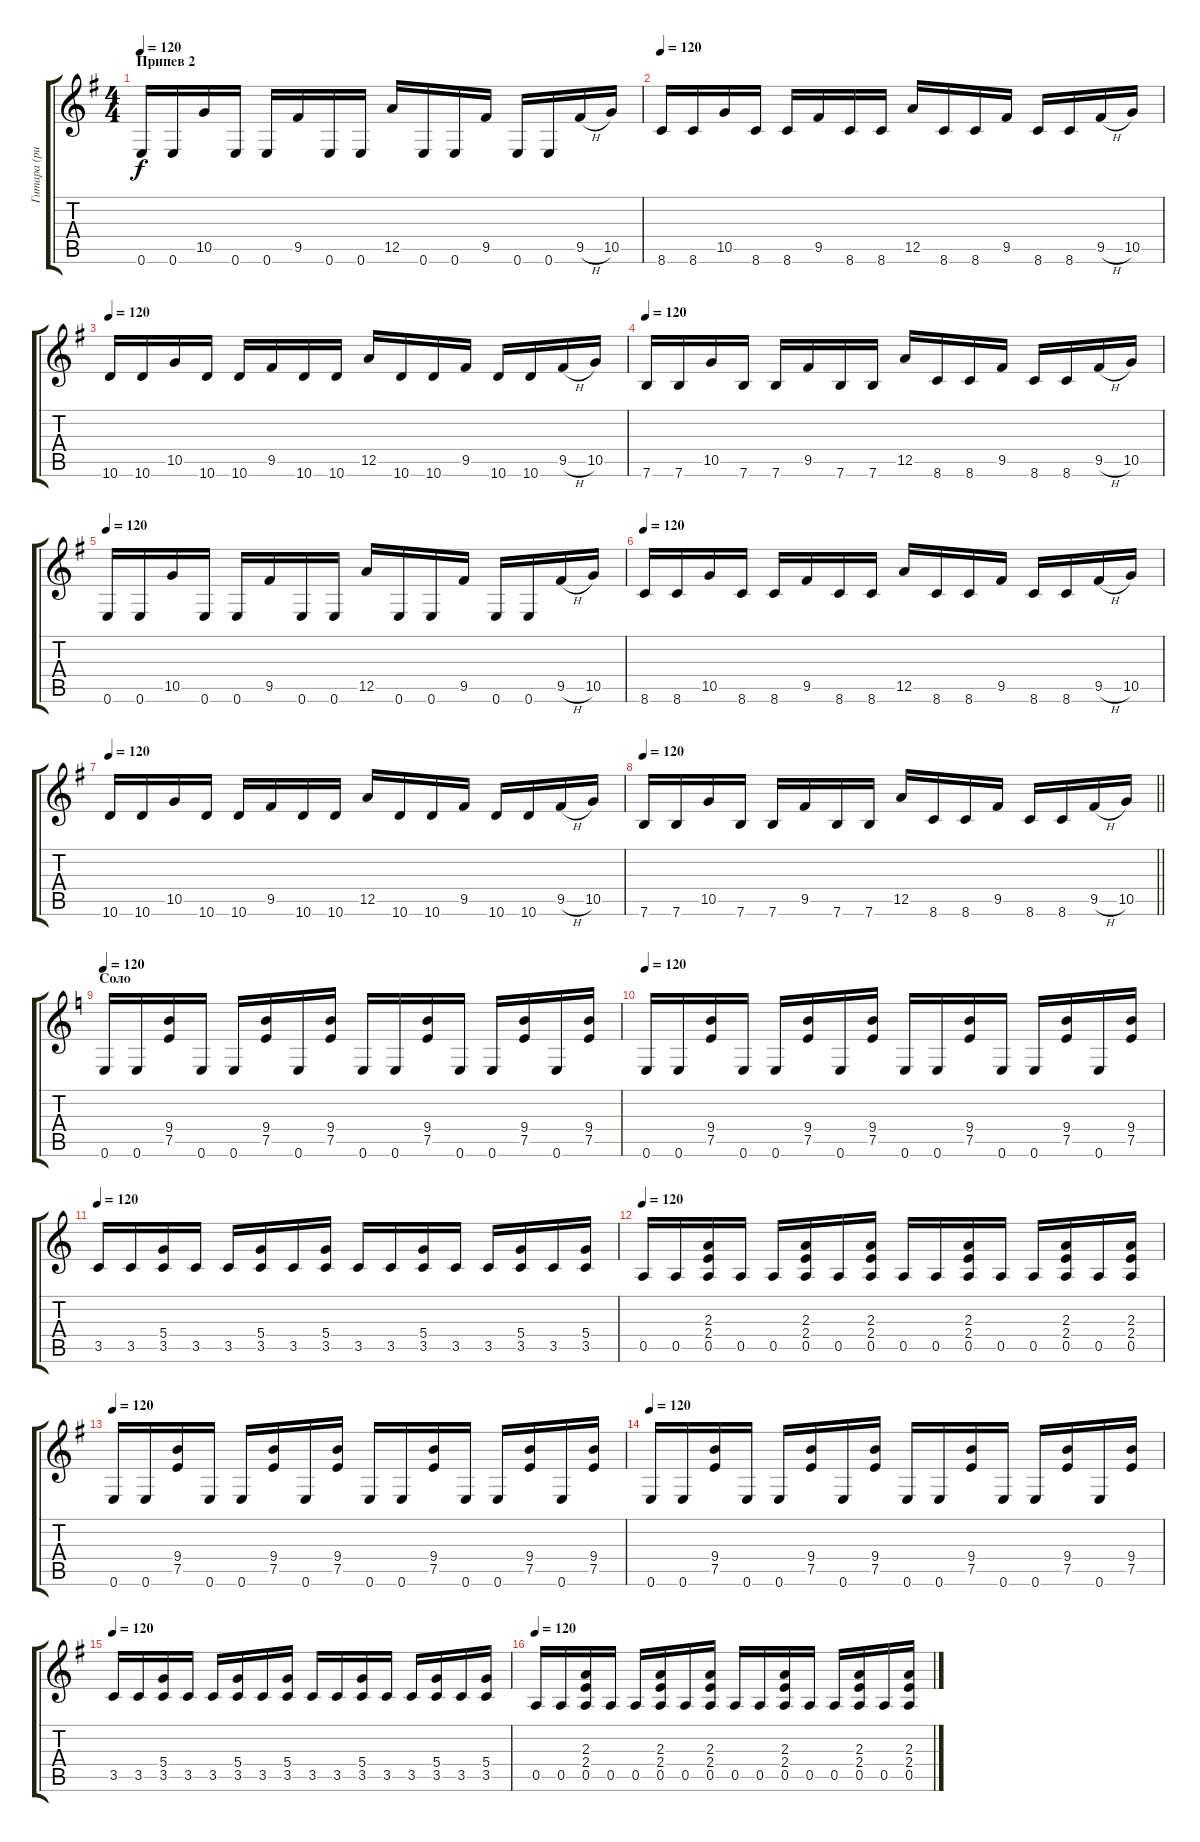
\track ("Гитара (ритм)" "Гитара (ри") {instrument distortionguitar}
\staff {score tabs}
\tuning (E4 B3 G3 D3 A2 E2) {hide}
\ts (4 4)
\section ("" "Припев 2")
\tempo 120
\clef g2
\ks g
0.6.16{dy f} 0.6.16 10.5.16 0.6.16 0.6.16 9.5.16 0.6.16 0.6.16 12.5.16 0.6.16 0.6.16 9.5.16 0.6.16 0.6.16 9.5{h}.16 10.5.16 |
\tempo 120
8.6.16 8.6.16 10.5.16 8.6.16 8.6.16 9.5.16 8.6.16 8.6.16 12.5.16 8.6.16 8.6.16 9.5.16 8.6.16 8.6.16 9.5{h}.16 10.5.16 |
\tempo 120
10.6.16 10.6.16 10.5.16 10.6.16 10.6.16 9.5.16 10.6.16 10.6.16 12.5.16 10.6.16 10.6.16 9.5.16 10.6.16 10.6.16 9.5{h}.16 10.5.16 |
\tempo 120
7.6.16 7.6.16 10.5.16 7.6.16 7.6.16 9.5.16 7.6.16 7.6.16 12.5.16 8.6.16 8.6.16 9.5.16 8.6.16 8.6.16 9.5{h}.16 10.5.16 |
\tempo 120
0.6.16 0.6.16 10.5.16 0.6.16 0.6.16 9.5.16 0.6.16 0.6.16 12.5.16 0.6.16 0.6.16 9.5.16 0.6.16 0.6.16 9.5{h}.16 10.5.16 |
\tempo 120
8.6.16 8.6.16 10.5.16 8.6.16 8.6.16 9.5.16 8.6.16 8.6.16 12.5.16 8.6.16 8.6.16 9.5.16 8.6.16 8.6.16 9.5{h}.16 10.5.16 |
\tempo 120
10.6.16 10.6.16 10.5.16 10.6.16 10.6.16 9.5.16 10.6.16 10.6.16 12.5.16 10.6.16 10.6.16 9.5.16 10.6.16 10.6.16 9.5{h}.16 10.5.16 |
\tempo 120
\barLineRight lightlight
7.6.16 7.6.16 10.5.16 7.6.16 7.6.16 9.5.16 7.6.16 7.6.16 12.5.16 8.6.16 8.6.16 9.5.16 8.6.16 8.6.16 9.5{h}.16 10.5.16 |
\section ("" "Соло")
\tempo 120
\ks c
0.6.16 0.6.16 (9.4 7.5).16 0.6.16 0.6.16 (9.4 7.5).16 0.6.16 (9.4 7.5).16 0.6.16 0.6.16 (9.4 7.5).16 0.6.16 0.6.16 (9.4 7.5).16 0.6.16 (9.4 7.5).16 |
\tempo 120
0.6.16 0.6.16 (9.4 7.5).16 0.6.16 0.6.16 (9.4 7.5).16 0.6.16 (9.4 7.5).16 0.6.16 0.6.16 (9.4 7.5).16 0.6.16 0.6.16 (9.4 7.5).16 0.6.16 (9.4 7.5).16 |
\tempo 120
3.5.16 3.5.16 (5.4 3.5).16 3.5.16 3.5.16 (5.4 3.5).16 3.5.16 (5.4 3.5).16 3.5.16 3.5.16 (5.4 3.5).16 3.5.16 3.5.16 (5.4 3.5).16 3.5.16 (5.4 3.5).16 |
\tempo 120
0.5.16 0.5.16 (2.3 2.4 0.5).16 0.5.16 0.5.16 (2.3 2.4 0.5).16 0.5.16 (2.3 2.4 0.5).16 0.5.16 0.5.16 (2.3 2.4 0.5).16 0.5.16 0.5.16 (2.3 2.4 0.5).16 0.5.16 (2.3 2.4 0.5).16 |
\tempo 120
\ks g
0.6.16 0.6.16 (9.4 7.5).16 0.6.16 0.6.16 (9.4 7.5).16 0.6.16 (9.4 7.5).16 0.6.16 0.6.16 (9.4 7.5).16 0.6.16 0.6.16 (9.4 7.5).16 0.6.16 (9.4 7.5).16 |
\tempo 120
0.6.16 0.6.16 (9.4 7.5).16 0.6.16 0.6.16 (9.4 7.5).16 0.6.16 (9.4 7.5).16 0.6.16 0.6.16 (9.4 7.5).16 0.6.16 0.6.16 (9.4 7.5).16 0.6.16 (9.4 7.5).16 |
\tempo 120
3.5.16 3.5.16 (5.4 3.5).16 3.5.16 3.5.16 (5.4 3.5).16 3.5.16 (5.4 3.5).16 3.5.16 3.5.16 (5.4 3.5).16 3.5.16 3.5.16 (5.4 3.5).16 3.5.16 (5.4 3.5).16 |
\tempo 120
0.5.16 0.5.16 (2.3 2.4 0.5).16 0.5.16 0.5.16 (2.3 2.4 0.5).16 0.5.16 (2.3 2.4 0.5).16 0.5.16 0.5.16 (2.3 2.4 0.5).16 0.5.16 0.5.16 (2.3 2.4 0.5).16 0.5.16 (2.3 2.4 0.5).16
